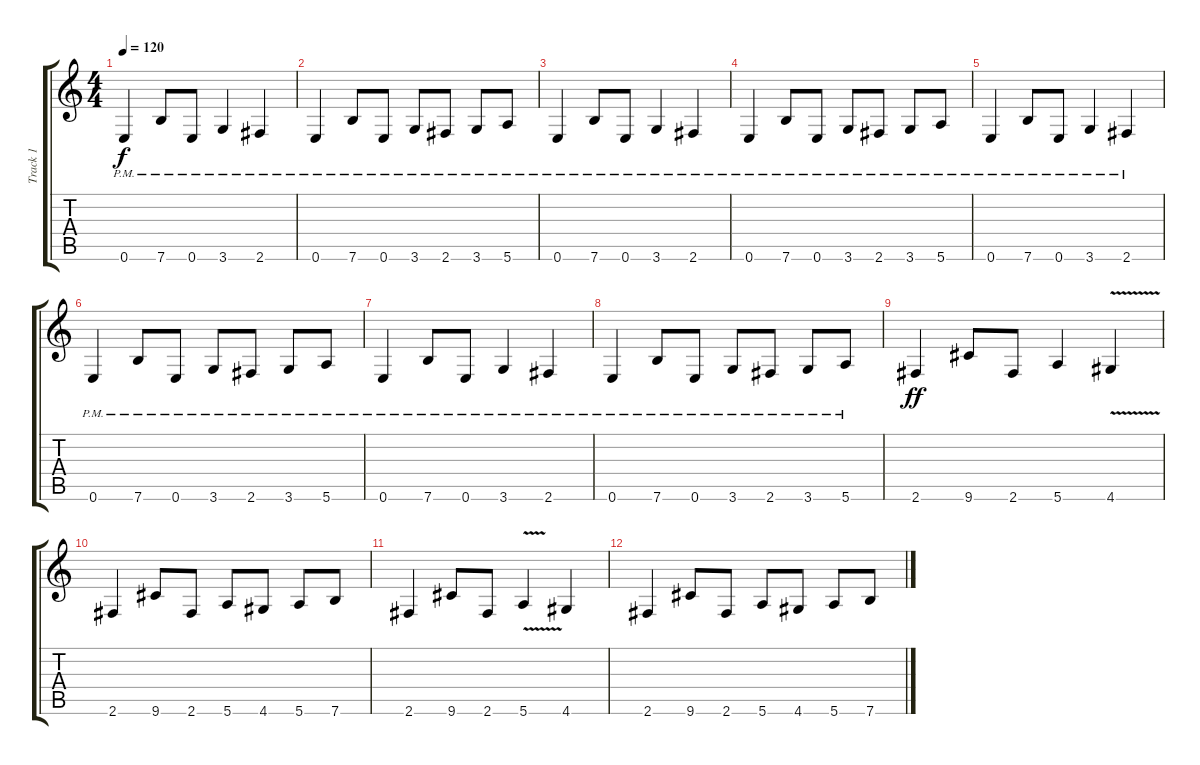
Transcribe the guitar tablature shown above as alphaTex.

\track ("Track 1" "Track 1") {instrument distortionguitar}
\staff {score tabs}
\tuning (E4 B3 G3 D3 A2 E2) {hide}
\ts (4 4)
\tempo 120
\clef g2
\ks c
0.6{pm}.4{dy f} 7.6{pm}.8 0.6{pm}.8 3.6{pm}.4 2.6{pm}.4 |
0.6{pm}.4 7.6{pm}.8 0.6{pm}.8 3.6{pm}.8 2.6{pm}.8 3.6{pm}.8 5.6{pm}.8 |
0.6{pm}.4 7.6{pm}.8 0.6{pm}.8 3.6{pm}.4 2.6{pm}.4 |
0.6{pm}.4 7.6{pm}.8 0.6{pm}.8 3.6{pm}.8 2.6{pm}.8 3.6{pm}.8 5.6{pm}.8 |
0.6{pm}.4 7.6{pm}.8 0.6{pm}.8 3.6{pm}.4 2.6{pm}.4 |
0.6{pm}.4 7.6{pm}.8 0.6{pm}.8 3.6{pm}.8 2.6{pm}.8 3.6{pm}.8 5.6{pm}.8 |
0.6{pm}.4 7.6{pm}.8 0.6{pm}.8 3.6{pm}.4 2.6{pm}.4 |
0.6{pm}.4 7.6{pm}.8 0.6{pm}.8 3.6{pm}.8 2.6{pm}.8 3.6{pm}.8 5.6{pm}.8 |
2.6.4{dy ff} 9.6.8 2.6.8 5.6.4 4.6{v}.4 |
2.6.4 9.6.8 2.6.8 5.6.8 4.6.8 5.6.8 7.6.8 |
2.6.4 9.6.8 2.6.8 5.6{v}.4 4.6.4 |
2.6.4 9.6.8 2.6.8 5.6.8 4.6.8 5.6.8 7.6.8
